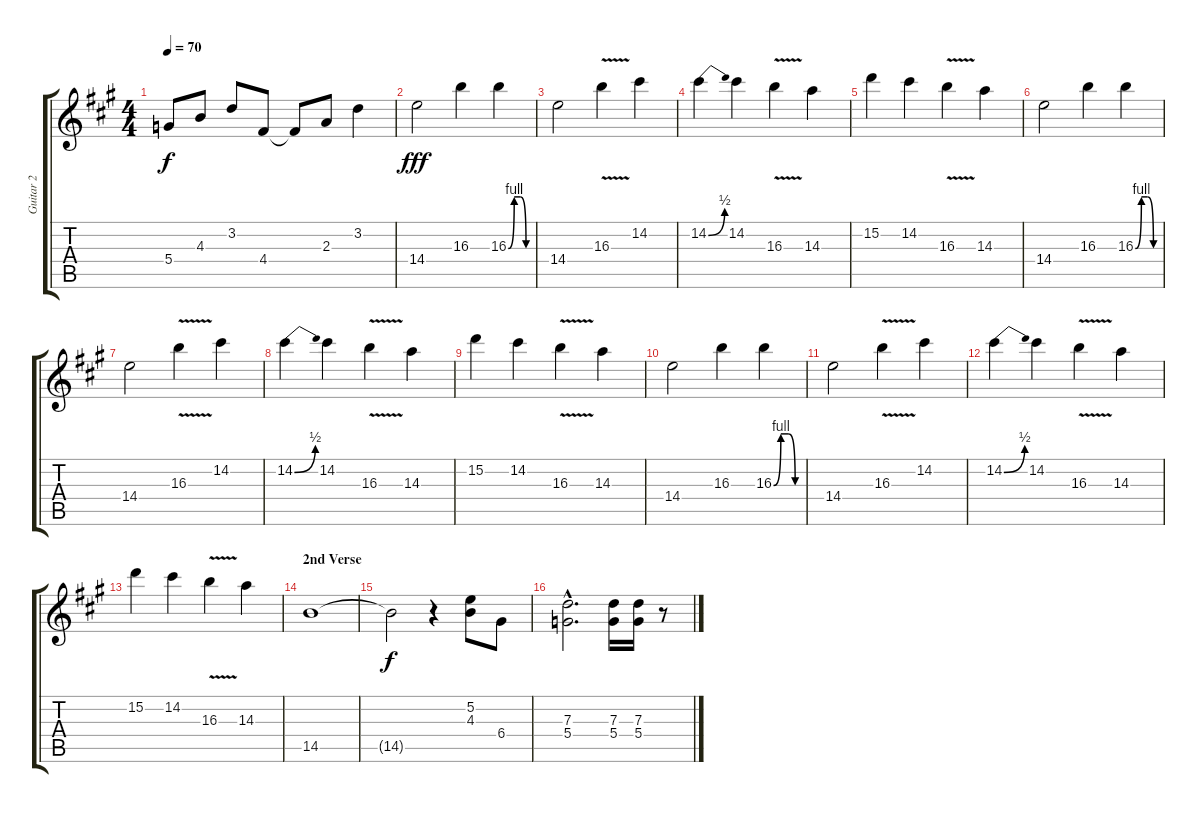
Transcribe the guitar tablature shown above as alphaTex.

\track ("Guitar 2" "Guitar 2") {instrument distortionguitar}
\staff {score tabs}
\tuning (E4 B3 G3 D3 A2 E2) {hide}
\ts (4 4)
\tempo 70
\clef g2
\ks a
5.4.8{dy f} 4.3.8 3.2.8 4.4.8 4.4{t}.8 2.3.8 3.2.4 |
14.4.2{dy fff} 16.3.4 16.3{be (custom 0 0 15 4 30 4 45 0 60 0)}.4 |
14.4.2 16.3{v}.4 14.2.4 |
14.2{be (bend 0 0 60 2)}.4 14.2.4 16.3{v}.4 14.3.4 |
15.2.4 14.2.4 16.3{v}.4 14.3.4 |
14.4.2 16.3.4 16.3{be (custom 0 0 15 4 30 4 45 0 60 0)}.4 |
14.4.2 16.3{v}.4 14.2.4 |
14.2{be (bend 0 0 60 2)}.4 14.2.4 16.3{v}.4 14.3.4 |
15.2.4 14.2.4 16.3{v}.4 14.3.4 |
14.4.2 16.3.4 16.3{be (custom 0 0 15 4 30 4 45 0 60 0)}.4 |
14.4.2 16.3{v}.4 14.2.4 |
14.2{be (bend 0 0 60 2)}.4 14.2.4 16.3{v}.4 14.3.4 |
15.2.4 14.2.4 16.3{v}.4 14.3.4 |
\section ("" "2nd Verse")
14.5.1 |
14.5{t}.2{dy f} r.4 (5.2 4.3).8 6.4.8 |
(7.3{hac} 5.4{hac}).2{d} (7.3 5.4).16 (7.3 5.4).16 r.8
